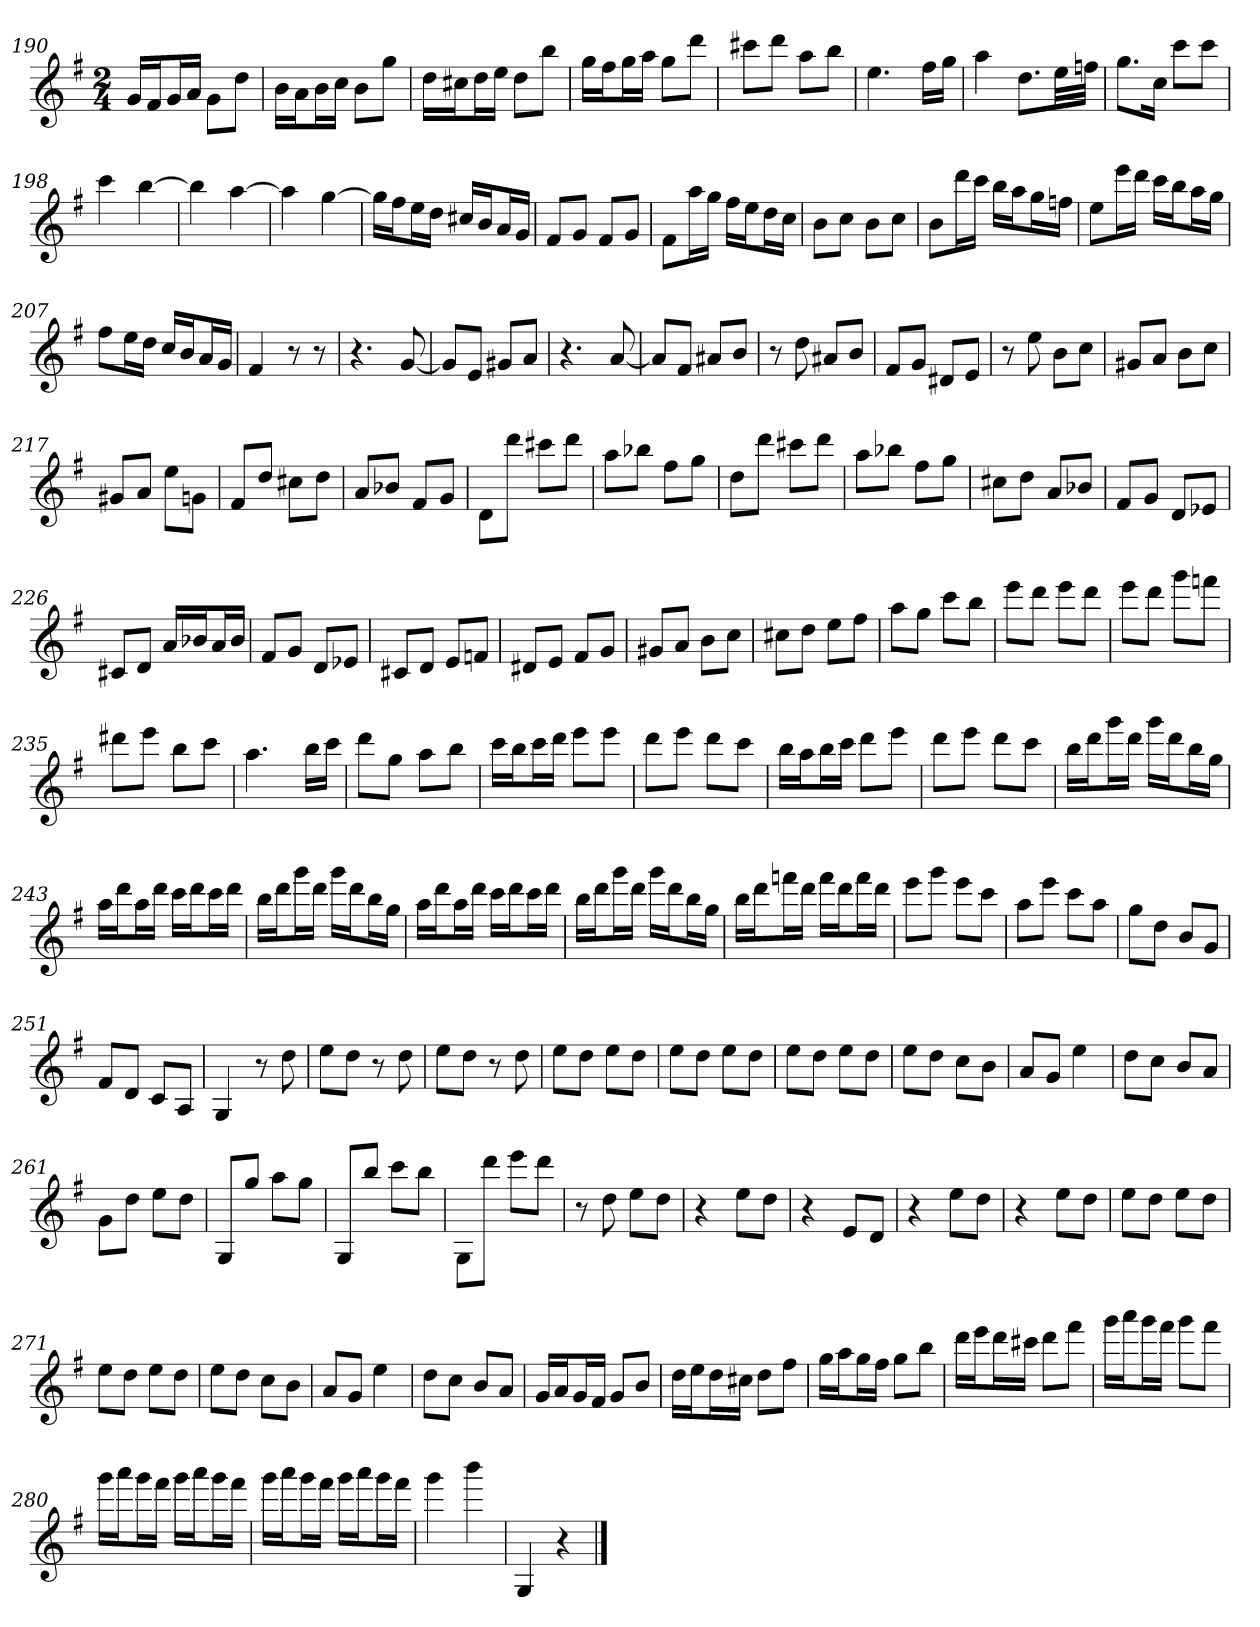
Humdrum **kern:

**kern
*part1
*staff1
*k[f#]
*G:
*M2/4
=190
16gLL
16f#J
16gL
16aJJ
8gL
8ddJ
=191
16bLL
16aJ
16bL
16ccJJ
8bL
8ggJ
=192
16ddLL
16cc#XJ
16ddL
16eeJJ
8ddL
8bbJ
=193
16ggLL
16ff#J
16ggL
16aaJJ
8ggL
8dddJ
=194
8ccc#XL
8dddJ
8aaL
8bbJ
=195
4.ee
16ff#LL
16ggJJ
=196
4aa
8.ddL
32eeLL
32ffnJJJ
=197
8.ggL
16ccJk
8cccL
8cccJ
=198
4ccc
[4bb
=199
4bb]
[4aa
=200
4aa]
[4gg
=201
16ggLL]
16ff#J
16eeL
16ddJJ
16cc#XLL
16bJ
16aL
16gJJ
=202
8f#L
8gJ
8f#L
8gJ
=203
8f#L
16aaL
16ggJJ
16ff#LL
16eeJ
16ddL
16ccJJ
=204
8bL
8ccJ
8bL
8ccJ
=205
8bL
16dddL
16cccJJ
16bbLL
16aaJ
16ggL
16ffnJJ
=206
8eeL
16eeeL
16dddJJ
16cccLL
16bbJ
16aaL
16ggJJ
=207
8ff#L
16eeL
16ddJJ
16ccLL
16bJ
16aL
16gJJ
=208
4f#
8r
8r
=209
4.r
[8g
=210
8gL]
8eJ
8g#XL
8aJ
=211
4.r
[8a
=212
8aL]
8f#J
8a#XL
8bJ
=213
8r
8dd
8a#XL
8bJ
=214
8f#L
8gJ
8d#XL
8eJ
=215
8r
8ee
8bL
8ccJ
=216
8g#XL
8aJ
8bL
8ccJ
=217
8g#XL
8aJ
8eeL
8gnJ
=218
8f#L
8ddJ
8cc#XL
8ddJ
=219
8aL
8b-XJ
8f#L
8gJ
=220
8dL
8dddJ
8ccc#XL
8dddJ
=221
8aaL
8bb-XJ
8ff#L
8ggJ
=222
8ddL
8dddJ
8ccc#XL
8dddJ
=223
8aaL
8bb-XJ
8ff#L
8ggJ
=224
8cc#XL
8ddJ
8aL
8b-XJ
=225
8f#L
8gJ
8dL
8e-XJ
=226
8c#XL
8dJ
16aLL
16b-XJ
16aL
16b-JJ
=227
8f#L
8gJ
8dL
8e-XJ
=228
8c#XL
8dJ
8eL
8fnJ
=229
8d#XL
8eJ
8f#L
8gJ
=230
8g#XL
8aJ
8bL
8ccJ
=231
8cc#XL
8ddJ
8eeL
8ff#J
=232
8aaL
8ggJ
8cccL
8bbJ
=233
8eeeL
8dddJ
8eeeL
8dddJ
=234
8eeeL
8dddJ
8gggL
8fffnJ
=235
8ddd#XL
8eeeJ
8bbL
8cccJ
=236
4.aa
16bbLL
16cccJJ
=237
8dddL
8ggJ
8aaL
8bbJ
=238
16cccLL
16bbJ
16cccL
16dddJJ
8eeeL
8eeeJ
=239
8dddL
8eeeJ
8dddL
8cccJ
=240
16bbLL
16aaJ
16bbL
16cccJJ
8dddL
8eeeJ
=241
8dddL
8eeeJ
8dddL
8cccJ
=242
16bbLL
16dddJ
16gggL
16dddJJ
16gggLL
16dddJ
16bbL
16ggJJ
=243
16aaLL
16dddJ
16aaL
16dddJJ
16cccLL
16dddJ
16cccL
16dddJJ
=244
16bbLL
16dddJ
16gggL
16dddJJ
16gggLL
16dddJ
16bbL
16ggJJ
=245
16aaLL
16dddJ
16aaL
16dddJJ
16cccLL
16dddJ
16cccL
16dddJJ
=246
16bbLL
16dddJ
16gggL
16dddJJ
16gggLL
16dddJ
16bbL
16ggJJ
=247
16bbLL
16dddJ
16fffnL
16dddJJ
16fffLL
16dddJ
16fffL
16dddJJ
=248
8eeeL
8gggJ
8eeeL
8cccJ
=249
8aaL
8eeeJ
8cccL
8aaJ
=250
8ggL
8ddJ
8bL
8gJ
=251
8f#L
8dJ
8cL
8AJ
=252
4G
8r
8dd
=253
8eeL
8ddJ
8r
8dd
=254
8eeL
8ddJ
8r
8dd
=255
8eeL
8ddJ
8eeL
8ddJ
=256
8eeL
8ddJ
8eeL
8ddJ
=257
8eeL
8ddJ
8eeL
8ddJ
=258
8eeL
8ddJ
8ccL
8bJ
=259
8aL
8gJ
4ee
=260
8ddL
8ccJ
8bL
8aJ
=261
8gL
8ddJ
8eeL
8ddJ
=262
8GL
8ggJ
8aaL
8ggJ
=263
8GL
8bbJ
8cccL
8bbJ
=264
8GL
8dddJ
8eeeL
8dddJ
=265
8r
8dd
8eeL
8ddJ
=266
4r
8eeL
8ddJ
=267
4r
8eL
8dJ
=268
4r
8eeL
8ddJ
=269
4r
8eeL
8ddJ
=270
8eeL
8ddJ
8eeL
8ddJ
=271
8eeL
8ddJ
8eeL
8ddJ
=272
8eeL
8ddJ
8ccL
8bJ
=273
8aL
8gJ
4ee
=274
8ddL
8ccJ
8bL
8aJ
=275
16gLL
16aJ
16gL
16f#JJ
8gL
8bJ
=276
16ddLL
16eeJ
16ddL
16cc#XJJ
8ddL
8ff#J
=277
16ggLL
16aaJ
16ggL
16ff#JJ
8ggL
8bbJ
=278
16dddLL
16eeeJ
16dddL
16ccc#XJJ
8dddL
8fff#J
=279
16gggLL
16aaaJ
16gggL
16fff#JJ
8gggL
8fff#J
=280
16gggLL
16aaaJ
16gggL
16fff#JJ
16gggLL
16aaaJ
16gggL
16fff#JJ
=281
16gggLL
16aaaJ
16gggL
16fff#JJ
16gggLL
16aaaJ
16gggL
16fff#JJ
=282
4ggg
4bbb
=283
4G
4r
==
*-
